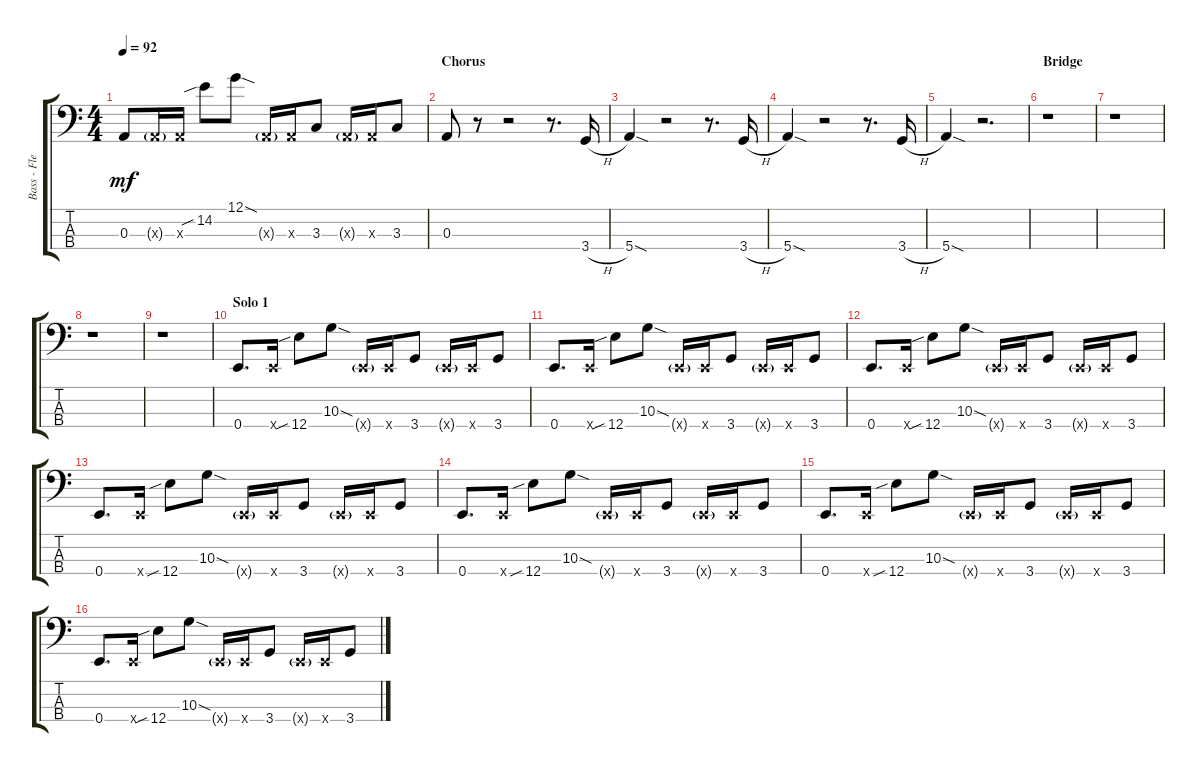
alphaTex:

\track ("Bass - Flea" "Bass - Fle") {instrument electricbassfinger}
\staff {score tabs}
\tuning (G2 D2 A1 E1) {hide}
\ts (4 4)
\tempo 92
\clef f4
\ks c
0.3.8{dy mf} 0.3{g x}.16 0.3{x}.16 14.2{sib}.8 12.1{sod}.8 0.3{g x}.16 0.3{x}.16 3.3.8 0.3{g x}.16 0.3{x}.16 3.3.8 |
\section ("" "Chorus")
0.3.8 r.8 r.2 r.8{d} 3.4{h}.16 |
5.4{sod}.4 r.2 r.8{d} 3.4{h}.16 |
5.4{sod}.4 r.2 r.8{d} 3.4{h}.16 |
5.4{sod}.4 r.2{d} |
\section ("" "Bridge")
r.1 |
r.1 |
r.1 |
r.1 |
\section ("" "Solo 1")
0.4.8{d} 0.4{x}.16 12.4{sib}.8 10.3{sod}.8 0.4{g x}.16 0.4{x}.16 3.4.8 0.4{g x}.16 0.4{x}.16 3.4.8 |
0.4.8{d} 0.4{x}.16 12.4{sib}.8 10.3{sod}.8 0.4{g x}.16 0.4{x}.16 3.4.8 0.4{g x}.16 0.4{x}.16 3.4.8 |
0.4.8{d} 0.4{x}.16 12.4{sib}.8 10.3{sod}.8 0.4{g x}.16 0.4{x}.16 3.4.8 0.4{g x}.16 0.4{x}.16 3.4.8 |
0.4.8{d} 0.4{x}.16 12.4{sib}.8 10.3{sod}.8 0.4{g x}.16 0.4{x}.16 3.4.8 0.4{g x}.16 0.4{x}.16 3.4.8 |
0.4.8{d} 0.4{x}.16 12.4{sib}.8 10.3{sod}.8 0.4{g x}.16 0.4{x}.16 3.4.8 0.4{g x}.16 0.4{x}.16 3.4.8 |
0.4.8{d} 0.4{x}.16 12.4{sib}.8 10.3{sod}.8 0.4{g x}.16 0.4{x}.16 3.4.8 0.4{g x}.16 0.4{x}.16 3.4.8 |
0.4.8{d} 0.4{x}.16 12.4{sib}.8 10.3{sod}.8 0.4{g x}.16 0.4{x}.16 3.4.8 0.4{g x}.16 0.4{x}.16 3.4.8
